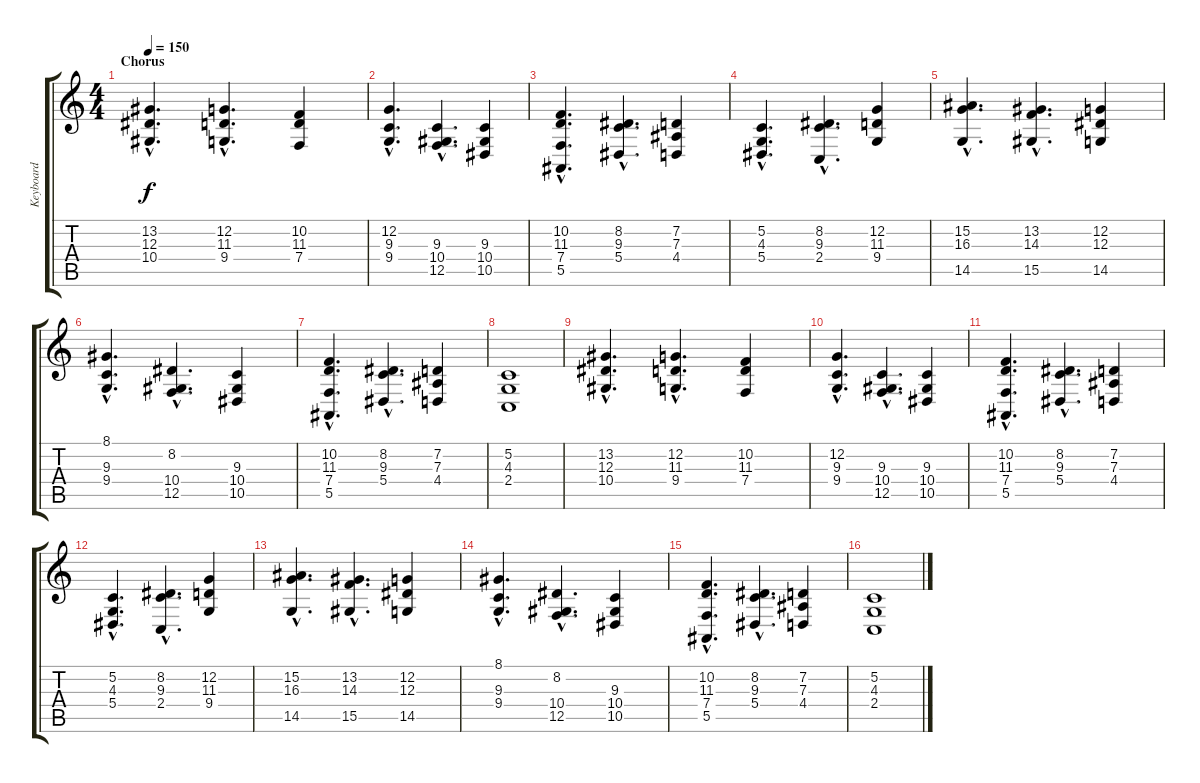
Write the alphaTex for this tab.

\track ("Keyboard" "Keyboard") {instrument fx5brightness}
\staff {score tabs}
\tuning (C4 G3 Eb3 Bb2 F2 C2) {hide}
\ts (4 4)
\section ("" "Chorus")
\tempo 150
\clef g2
\ks c
(13.2{hac} 12.3{hac} 10.4{hac}).4{d dy f volume 11 instrument choiraahs} (12.2{hac} 11.3{hac} 9.4{hac}).4{d} (10.2 11.3 7.4).4 |
(12.2{hac} 9.3{hac} 9.4{hac}).4{d} (9.3{hac} 10.4{hac} 12.5{hac}).4{d} (9.3 10.4 10.5).4 |
(10.2{hac} 11.3{hac} 7.4{hac} 5.5{hac}).4{d} (8.2{hac} 9.3{hac} 5.4{hac}).4{d} (7.2 7.3 4.4).4 |
(5.2{hac} 4.3{hac} 5.4{hac}).4{d} (8.2{hac} 9.3{hac} 2.4{hac}).4{d} (12.2 11.3 9.4).4 |
(15.2{hac} 16.3{hac} 14.5{hac}).4{d} (13.2{hac} 14.3{hac} 15.5{hac}).4{d} (12.2 12.3 14.5).4 |
(8.1{hac} 9.3{hac} 9.4{hac}).4{d} (8.2{hac} 10.4{hac} 12.5{hac}).4{d} (9.3 10.4 10.5).4 |
(10.2{hac} 11.3{hac} 7.4{hac} 5.5{hac}).4{d} (8.2{hac} 9.3{hac} 5.4{hac}).4{d} (7.2 7.3 4.4).4 |
(5.2 4.3 2.4).1 |
(13.2{hac} 12.3{hac} 10.4{hac}).4{d} (12.2{hac} 11.3{hac} 9.4{hac}).4{d} (10.2 11.3 7.4).4 |
(12.2{hac} 9.3{hac} 9.4{hac}).4{d} (9.3{hac} 10.4{hac} 12.5{hac}).4{d} (9.3 10.4 10.5).4 |
(10.2{hac} 11.3{hac} 7.4{hac} 5.5{hac}).4{d} (8.2{hac} 9.3{hac} 5.4{hac}).4{d} (7.2 7.3 4.4).4 |
(5.2{hac} 4.3{hac} 5.4{hac}).4{d} (8.2{hac} 9.3{hac} 2.4{hac}).4{d} (12.2 11.3 9.4).4 |
(15.2{hac} 16.3{hac} 14.5{hac}).4{d} (13.2{hac} 14.3{hac} 15.5{hac}).4{d} (12.2 12.3 14.5).4 |
(8.1{hac} 9.3{hac} 9.4{hac}).4{d} (8.2{hac} 10.4{hac} 12.5{hac}).4{d} (9.3 10.4 10.5).4 |
(10.2{hac} 11.3{hac} 7.4{hac} 5.5{hac}).4{d} (8.2{hac} 9.3{hac} 5.4{hac}).4{d} (7.2 7.3 4.4).4 |
(5.2 4.3 2.4).1
